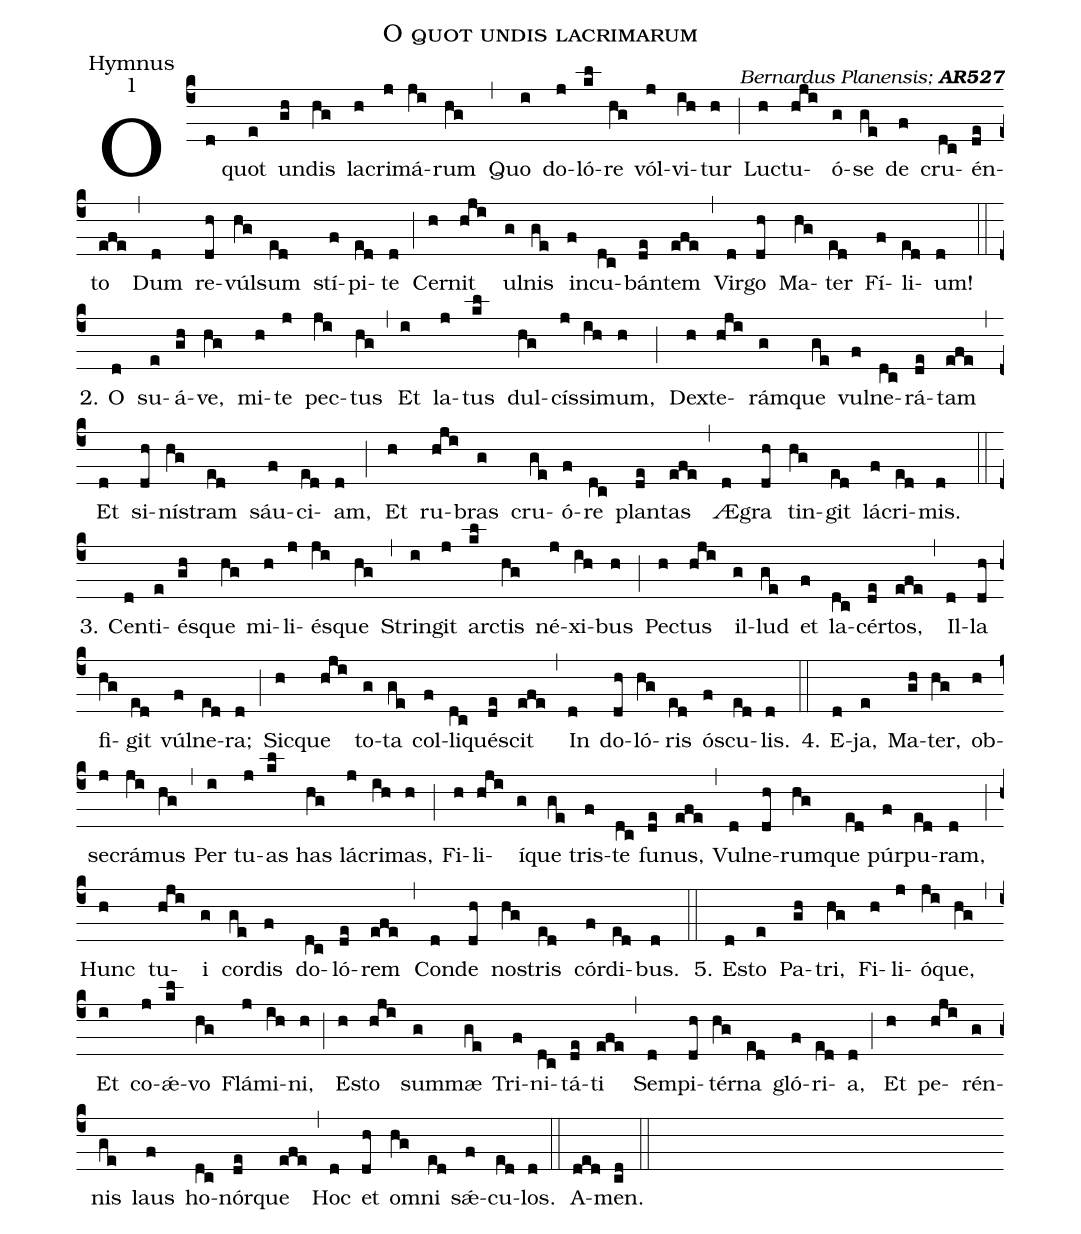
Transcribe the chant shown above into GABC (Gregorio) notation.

name:O quot undis lacrimarum;
office-part:Hymnus;
mode:1;
commentary:{\itshape\mdseries  Bernardus Planensis;\/} {\bfseries AR527};
%%
(c4) O(d) quot(e) un(gh)dis(hg) la(h)cri(j)má(ji)rum(hg) (,)
Quo(i) do(j)ló(kl)re(hg) vól(j)vi(ih)tur(h) (;)
Lu(h)ctu(hji)ó(g)se(ge) de(f) cru(dc)én(de)to(efe) (,)
Dum(d) re(dh)vúl(hg)sum(ed) stí(f)pi(ed)te(d) (;)
Cer(h)nit(hji) ul(g)nis(ge) in(f)cu(dc)bán(de)tem(efe) (,)
Vir(d)go(dh) Ma(hg)ter(ed) Fí(f)li(ed)um!(d) (::)

2.  O(d) su(e)á(gh)ve,(hg) mi(h)te(j) pec(ji)tus(hg) (,)
Et(i) la(j)tus(kl) dul(hg)cís(j)si(ih)mum,(h) (;)
Dex(h)te(hji)rám(g)que(ge) vul(f)ne(dc)rá(de)tam(efe) (,)
Et(d) si(dh)ní(hg)stram(ed) sáu(f)ci(ed)am,(d) (;)
Et(h) ru(hji)bras(g) cru(ge)ó(f)re(dc) plan(de)tas(efe) (,)
Æ(d)gra(dh) tin(hg)git(ed) lá(f)cri(ed)mis.(d) (::)

3. Cen(d)ti(e)és(gh)que(hg) mi(h)li(j)és(ji)que(hg) (,)
Strin(i)git(j) arc(kl)tis(hg) né(j)xi(ih)bus(h) (;)
Pe(h)ctus(hji) il(g)lud(ge) et(f) la(dc)cér(de)tos,(efe) (,)
Il(d)la(dh) fi(hg)git(ed) vúl(f)ne(ed)ra;(d) (;)
Sic(h)que(hji) to(g)ta(ge) col(f)li(dc)qué(de)scit(efe) (,)
In(d) do(dh)ló(hg)ris(ed) ó(f)scu(ed)lis.(d) (::)

4.  E(d)ja,(e) Ma(gh)ter,(hg) ob(h)se(j)crá(ji)mus(hg) (,)
Per(i) tu(j)as(kl) has(hg) lá(j)cri(ih)mas,(h) (;)
Fi(h)li(hji)í(g)que(ge) tris(f)te(dc) fu(de)nus,(efe) (,)
Vul(d)ne(dh)rum(hg)que(ed) púr(f)pu(ed)ram,(d) (;)
Hunc(h) tu(hji)i(g) cor(ge)dis(f) do(dc)ló(de)rem(efe) (,)
Con(d)de(dh) no(hg)stris(ed) cór(f)di(ed)bus.(d) (::)

5. E(d)sto(e) Pa(gh)tri,(hg) Fi(h)li(j)ó(ji)que,(hg) (,)
Et(i) co(j)ǽ(kl)vo(hg) Flá(j)mi(ih)ni,(h) (;)
E(h)sto(hji) sum(g)mæ(ge) Tri(f)ni(dc)tá(de)ti(efe) (,)
Sem(d)pi(dh)tér(hg)na(ed) gló(f)ri(ed)a,(d) (;)
Et(h) pe(hji)rén(g)nis(ge) laus(f) ho(dc)nór(de)que(efe) (,)
Hoc(d) et(dh) o(hg)mni(ed) sǽ(f)cu(ed)los.(d) (::)
A(ded)men.(cd) (::)
